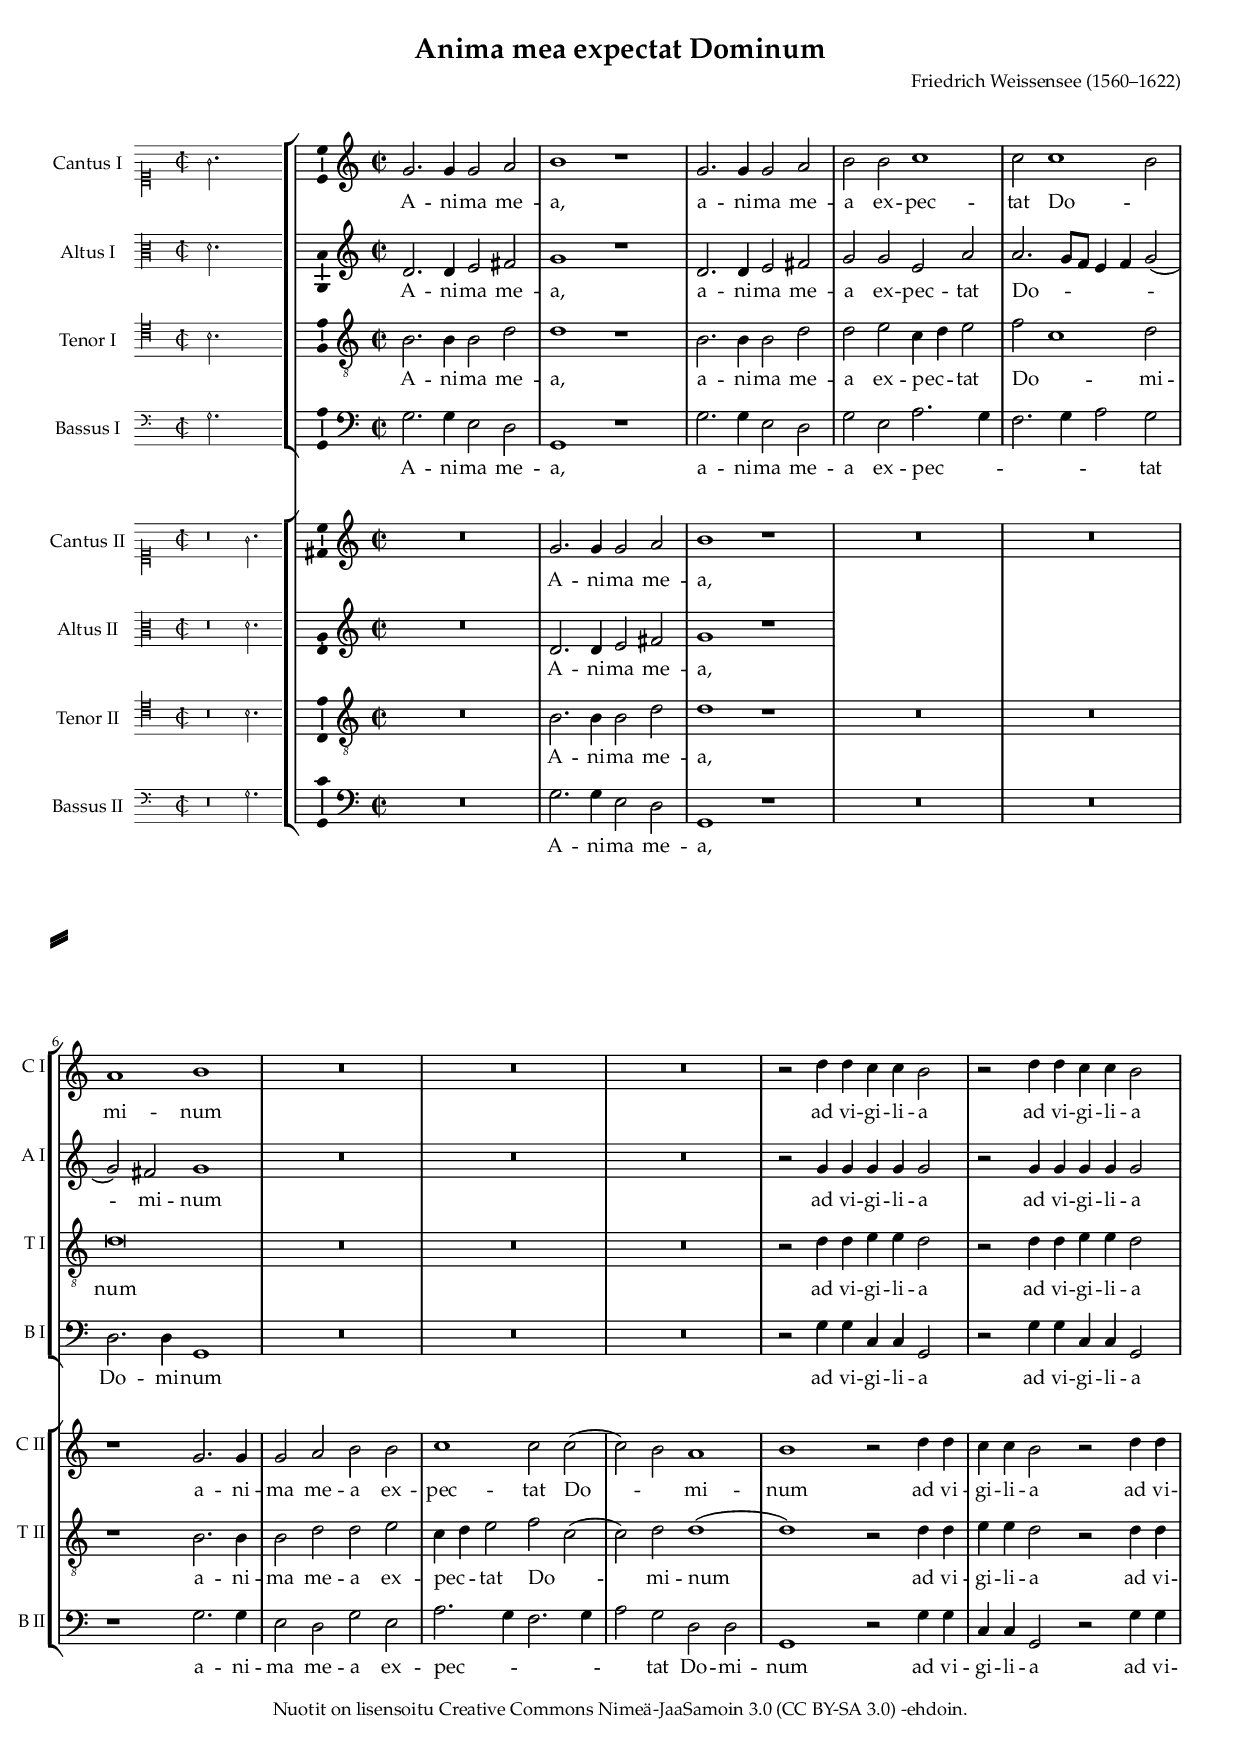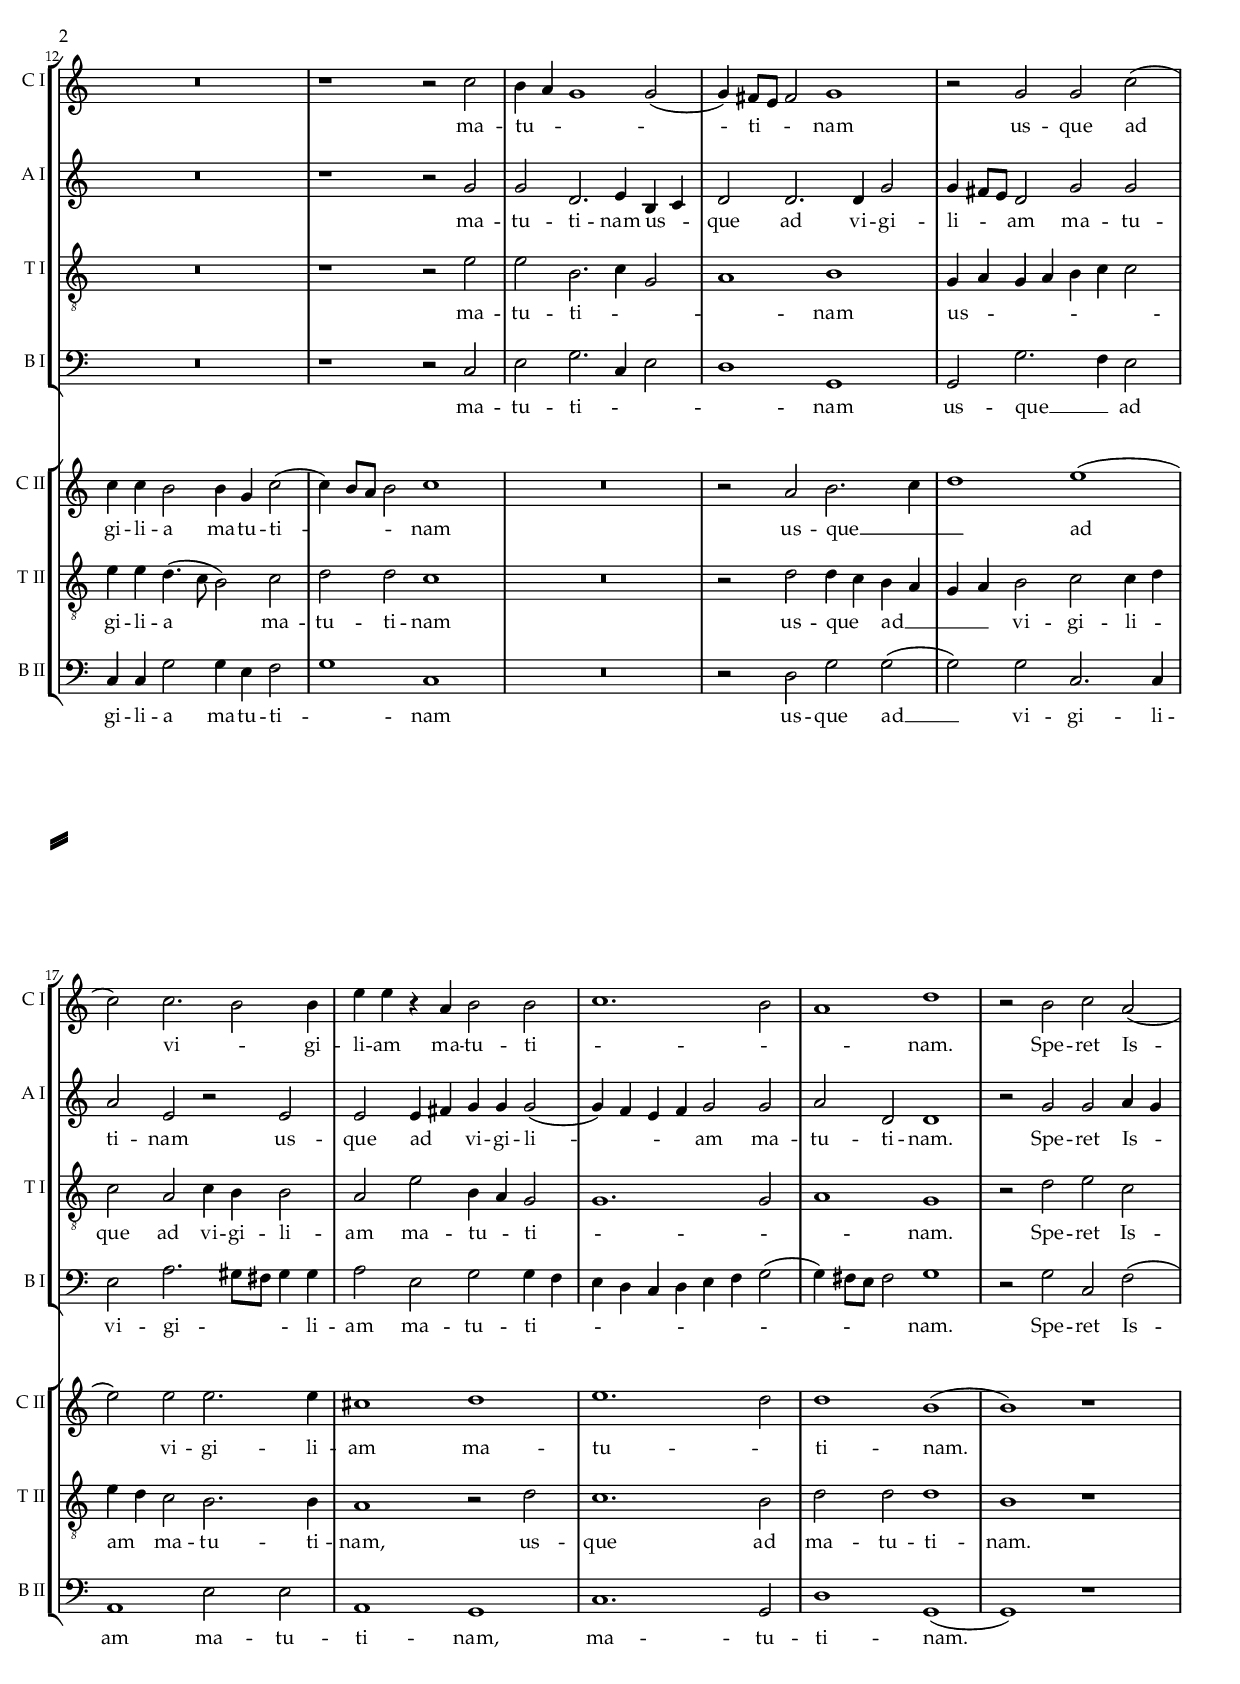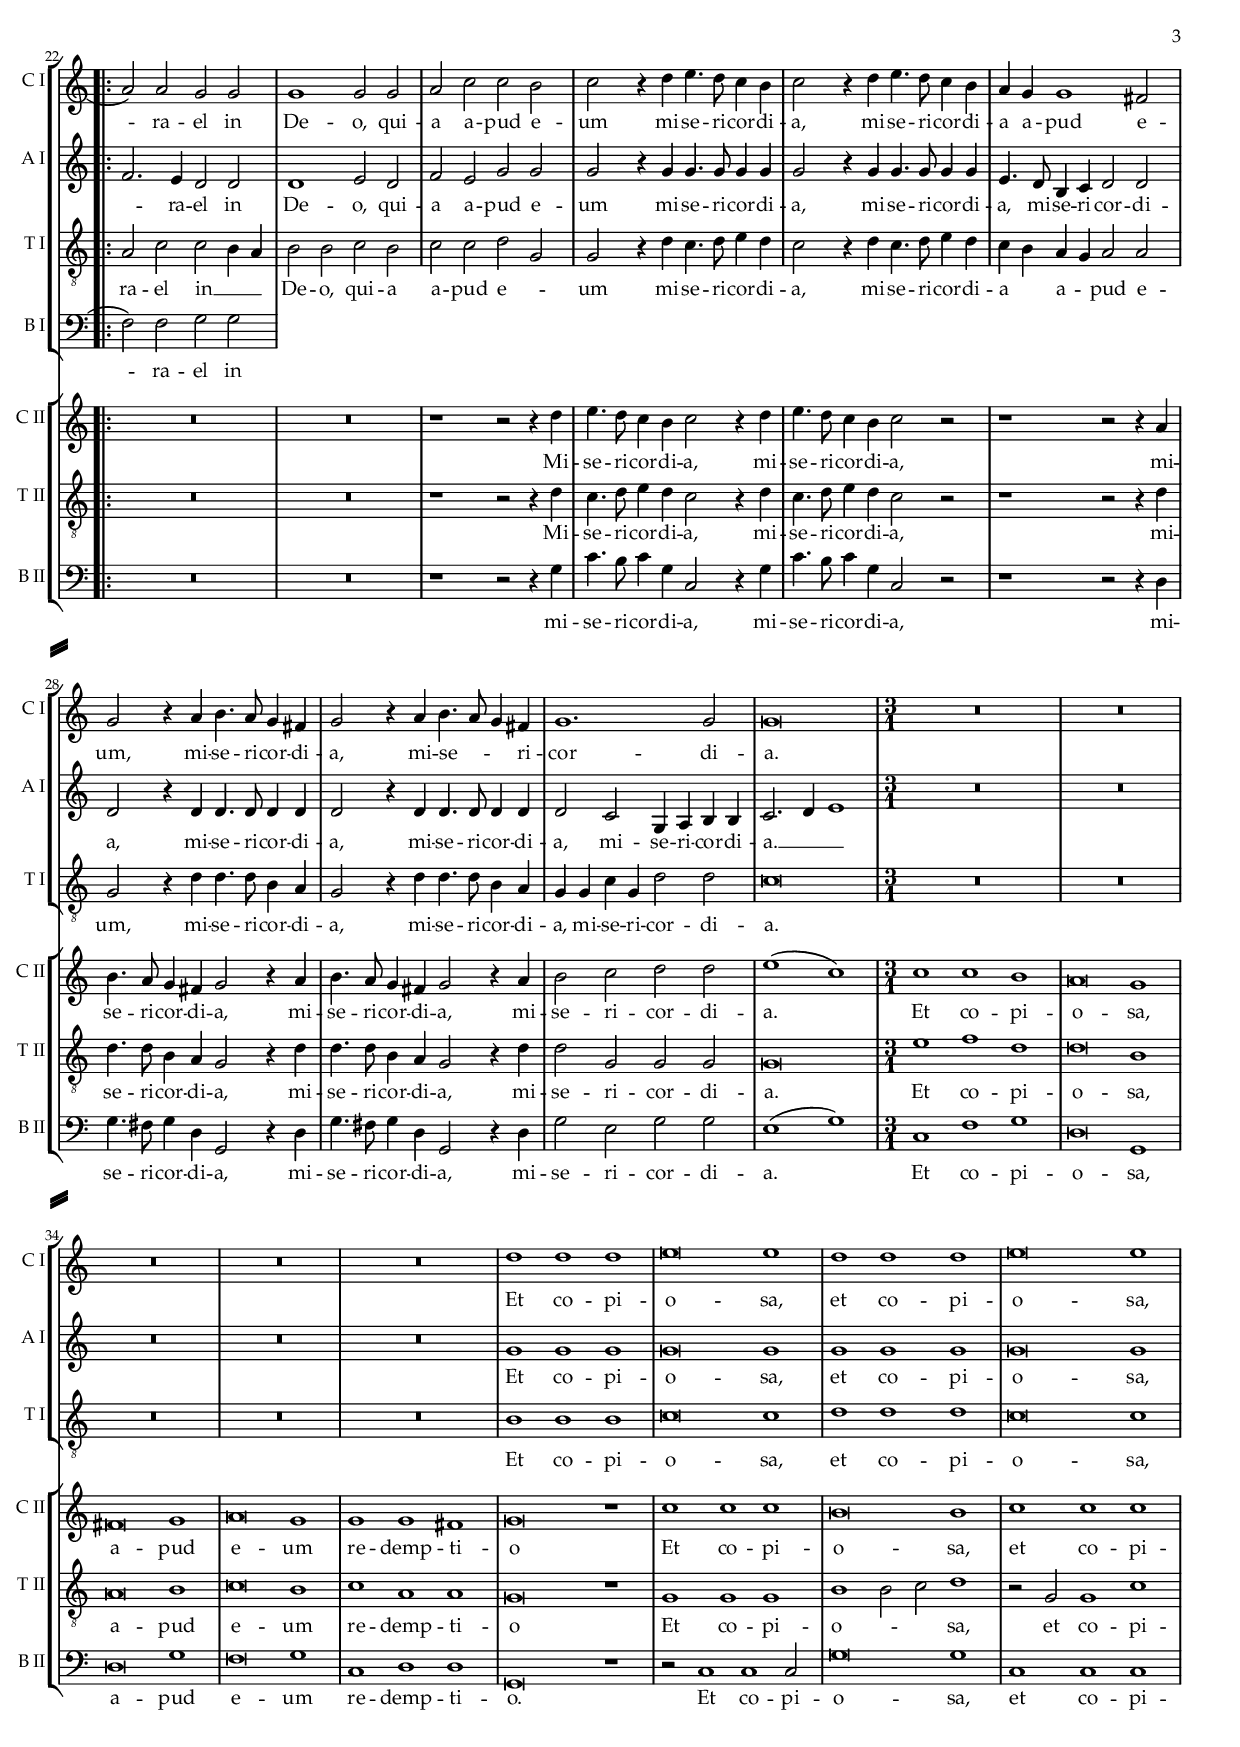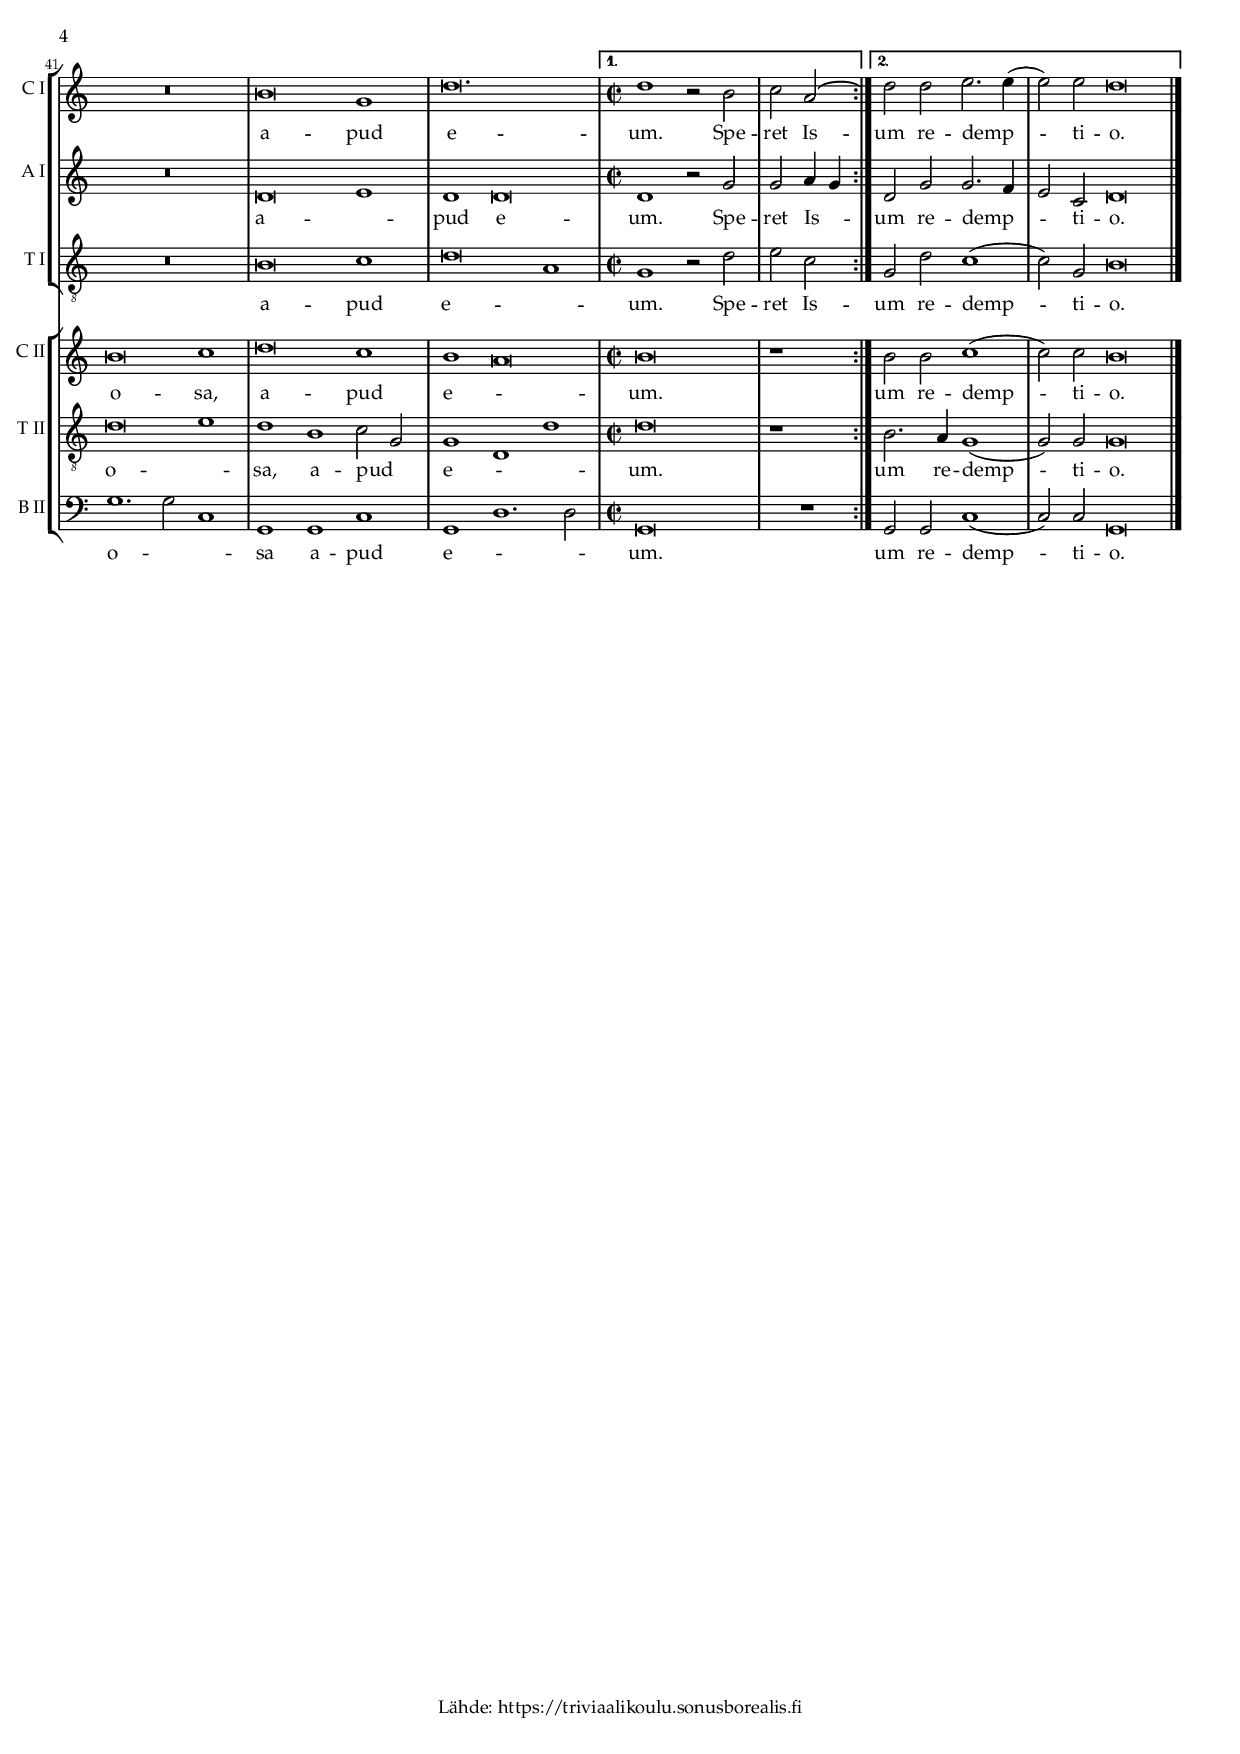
\version "2.19.49"
\include "suomi.ly"

#(set-global-staff-size 16)

global = {
%  \numericTimeSignature
  \time 2/2
	\set Timing.measureLength = #(ly:make-moment 4/2)
%  \autoBeamOff
  \key c \major
  \set Staff.midiInstrument = #"voice oohs"
}

stanzaOneLyricsChoirOne = \lyricmode {
    A -- ni -- ma me -- a,
    a -- ni -- ma me -- a ex -- pec -- tat Do -- _  mi -- num
    ad vi -- gi -- li -- a ad vi -- gi -- li -- a
    ma -- tu -- _ _ _ ti -- _ _ nam us -- que ad vi -- _ gi -- li -- am
    ma -- tu -- ti -- _ _ _ nam.
    Spe -- ret Is -- ra -- el in De -- o, qui -- a a -- pud e -- um
    mi -- se -- ri -- cor -- di -- a,
    mi -- se -- ri -- cor -- di -- a a -- pud e -- um,
    mi -- se -- ri -- cor -- di -- a,
    mi -- se -- _ _ ri -- cor -- di -- a.
    Et co -- pi -- o -- sa,
    et co -- pi -- o -- sa,
    a -- pud e -- um. Spe -- ret Is --
    um re -- demp -- _ ti -- o.
}

stanzaOneLyricsChoirOneAlto = \lyricmode {
    A -- ni -- ma me -- a,
    a -- ni -- ma me -- a ex -- pec -- tat Do -- _ _ _ _ _ mi -- num
    ad vi -- gi -- li -- a ad vi -- gi -- li -- a
    ma -- tu -- ti -- nam us -- _ que ad vi -- gi -- li -- _ _ am
    ma -- tu -- ti -- nam us -- que
    ad _ vi -- gi -- li -- _ _ _ am
    ma -- tu -- ti -- nam.
    Spe -- ret Is -- _ _ ra -- el in De -- o, qui -- a a -- pud e -- um
    mi -- se -- ri -- cor -- di -- a,
    mi -- se -- ri -- cor -- di -- a,
    mi -- se -- ri -- cor -- di -- a,
    mi -- se -- ri -- cor -- di -- a,
    mi -- se -- ri -- cor -- di -- a,
    mi -- se -- ri -- cor -- di -- a. __ _ _
    Et co -- pi -- o -- sa,
    et co -- pi -- o -- sa,
    a -- _ pud e -- um. Spe -- ret Is -- _
    um re -- demp -- _ _ ti -- o.
}

stanzaOneLyricsChoirOneTenore = \lyricmode {
  A -- ni -- ma me -- a,
  a -- ni -- ma me -- a ex -- pec -- _ tat Do -- _ mi -- num
  ad vi -- gi -- li -- a ad vi -- gi -- li -- a
  ma -- tu -- ti -- _ _ _ nam
  us -- _ _ _ _ _ _ que ad vi -- gi -- li -- am
  ma -- tu -- _ ti -- _ _ _ nam.
  Spe -- ret Is -- ra -- el in __ _ _ De -- o,
  qui -- a a -- pud e -- _ um
  mi -- se -- ri -- cor -- di -- a,
  mi -- se -- ri -- cor -- di -- a _ a -- _ pud e -- um,
  mi -- se -- ri -- cor -- di -- a,
  mi -- se -- ri -- cor -- di -- a,
  mi -- se -- ri -- cor -- di -- a.
  Et co -- pi -- o -- sa,
  et co -- pi -- o -- sa,
  a -- pud e -- _ um. Spe -- ret Is --
  um re -- demp -- ti -- o.
}

stanzaOneLyricsChoirOneBass = \lyricmode {
    A -- ni -- ma me -- a,
    a -- ni -- ma me -- a ex -- pec -- _ _ _ _ tat Do -- mi -- num
    ad vi -- gi -- li -- a ad vi -- gi -- li -- a
    ma -- tu -- ti -- _ _ _ nam us -- que __ _ ad vi -- gi -- _ _ _ li -- am
    ma -- tu -- ti -- _ _ _ _ _ _ _ _ _ _ _ nam.
    Spe -- ret Is -- ra -- el in De -- o, qui -- a a -- pud e -- um
    mi -- se -- ri -- cor -- di -- a,
    mi -- se -- ri -- cor -- di -- a a -- pud e -- um,
    mi -- se -- ri -- cor -- di -- a,
    mi -- se -- _ _ ri -- cor -- di -- a.
    Et co -- pi -- o -- sa,
    et co -- pi -- o -- sa,
    a -- pud e -- _ um. Spe -- ret Is --
    um re -- demp -- ti -- o.
}

stanzaOneLyricsChoirTwoSoprano = \lyricmode {
    A -- ni -- ma me -- a,
    a -- ni -- ma me -- a ex -- pec -- tat Do -- _  mi -- num
    ad vi -- gi -- li -- a ad vi -- gi -- li -- a
    ma -- tu -- ti -- _ _ _ nam us -- que __ _ _  ad vi -- gi -- li -- am
    ma -- tu -- _ ti -- nam.
    Mi -- se -- ri -- cor -- di -- a,
    mi -- se -- ri -- cor -- di -- a,
    mi -- se -- ri -- cor -- di -- a,
    mi -- se -- ri -- cor -- di -- a,
    mi -- se -- ri -- cor -- di -- a.
    Et co -- pi -- o -- sa,
    a -- pud e -- um re -- demp -- ti -- o
    Et co -- pi -- o -- sa,
    et co -- pi -- o -- sa,
    a -- pud e -- _ um.
    um re -- demp -- ti -- o.
}

stanzaOneLyricsChoirTwoAlto = \lyricmode {
    A -- ni -- ma me -- a,
    a -- ni -- ma me -- a ex -- pec -- tat Do -- _ _ _ _ _  mi -- num
    ad vi -- gi -- li -- a ad vi -- gi -- li -- a
    ma -- tu -- _ ti -- _ _ _ nam.
    Us -- que _ ad vi -- _ _ _ gi -- _ _ _ _ li -- am
    ad vi -- gi -- li -- am
    ma -- _ _ tu -- ti -- nam.
    Mi -- se -- ri -- cor -- di -- a,
    mi -- se -- ri -- cor -- di -- a,
    mi -- se -- ri -- cor -- di -- a,
    mi -- se -- ri -- cor -- di -- a,
    mi -- se -- ri -- cor -- di -- a.
    Et co -- pi -- o -- sa,
    a -- pud e -- um re -- demp -- ti -- o
    Et co -- pi -- o -- _ sa,
    et co -- pi -- o -- sa,
    a -- pud e -- um, e -- _ um.
    um re -- demp -- ti -- o.
}

stanzaOneLyricsChoirTwoTenore = \lyricmode {
    A -- ni -- ma me -- a,
    a -- ni -- ma me -- a ex -- pec -- _ tat Do -- _  mi -- num
    ad vi -- gi -- li -- a ad vi -- gi -- li -- a
    ma -- tu -- ti -- nam us -- que _  ad __ _ _ _
    vi -- gi -- li -- _ am _ ma -- tu -- ti -- nam,
    us -- que ad  ma -- tu -- ti -- nam.
    Mi -- se -- ri -- cor -- di -- a,
    mi -- se -- ri -- cor -- di -- a,
    mi -- se -- ri -- cor -- di -- a,
    mi -- se -- ri -- cor -- di -- a,
    mi -- se -- ri -- cor -- di -- a.
    Et co -- pi -- o -- sa,
    a -- pud e -- um re -- demp -- ti -- o
    Et co -- pi -- o -- _ _ sa,
    et co -- pi -- o -- _ sa,
    a -- pud _ e -- _ _ um.
    um re -- demp -- ti -- o.
}

stanzaOneLyricsChoirTwoBass = \lyricmode {
    A -- ni -- ma me -- a,
    a -- ni -- ma me -- a ex -- pec -- _ _ _ _ tat Do -- mi -- num
    ad vi -- gi -- li -- a ad vi -- gi -- li -- a
    ma -- tu -- ti -- _ nam us -- que ad __ vi -- gi -- li -- am
    ma -- tu -- ti -- nam, ma -- tu -- ti -- nam.
    mi -- se -- ri -- cor -- di -- a,
    mi -- se -- ri -- cor -- di -- a,
    mi -- se -- ri -- cor -- di -- a,
    mi -- se -- ri -- cor -- di -- a,
    mi -- se -- ri -- cor -- di -- a.
    Et co -- pi -- o -- sa,
    a -- pud e -- um re -- demp -- ti -- o.
    Et co -- pi -- o -- sa,
    et co -- pi -- o -- _ _ sa
    a -- pud e -- _ _ um.
    um re -- demp -- ti -- o.
}


% First choir

SopranoOneMusic = \relative c'' {
	\set Staff.instrumentName = #"Cantus I"
	\set Staff.shortInstrumentName = "C I"

	\incipit { \clef "mensural-c1" \key c \major \time 2/2 g'2. }

	g2. g4 g2 a | h1 r | g2. g4 g2 a | h h c1 |
	c2 c1 h2 | a1 h | R\breve | R\breve | R\breve |
	r2 d4 d c c h2 | r2 d4 d c c h2 | R\breve |
% 2
	r1 r2 c | h4 a g1 g2( | g4) fis8 e fis2 g1 | r2 g g c( |
	c2) c2. h2 h4 | e e r a, h2 h | c1. h2 |
	a1 d | r2 h c a( |
	\repeat volta 2 {
		a2) a g g | g1 g2 g |
% 3
		a c c h | c r4 d4 e4. d8 c4 h | c2 r4 d4 e4. d8 c4 h |
		a g g1 fis2 | g r4 a h4. a8 g4 fis | g2 r4 a h4. a8 g4 fis |
		g1. g2 | g\breve |
		\time 3/1
		\repeat unfold 5 R\breve. |
% 4
		d'1 d d | e\breve e1 | d d d | e\breve e1 | R\breve. |
		h\breve g1 | d'\breve. |
	}
	\alternative {
		{
			\time 2/2
			\set Timing.measureLength = #(ly:make-moment 4/2)
			d1 r2 h |
			\set Timing.measureLength = #(ly:make-moment 2/2)
			c
			\shape #'((0 . 0.1) (-1 . -0.7) (-2.5 . -1.5) (-3.5 . -1.3)) PhrasingSlur
			a\( <>\) |
		}
		{
			\set Timing.measureLength = #(ly:make-moment 4/2)
			d2 d e2. e4( |
			\set Timing.measureLength = #(ly:make-moment 6/2)
			e2) e d\breve \bar "|."
		}
	}
}

AltoOneMusic = \relative c' {
	\set Staff.instrumentName = #"Altus I"
	\set Staff.shortInstrumentName = "A I"

	\incipit { \clef "mensural-c3" \key c \major \time 2/2 d'2. }

	d2. d4 e2 fis | g1 r | d2. d4 e2 fis | g g e a |
	a2. g8 f e4 f g2( | g) fis g1 | R\breve | R\breve |
	R\breve | r2 g4 g g g g2 | r2 g4 g g g g2 | R\breve |
% 2
	r1 r2 g | g d2. e4 h c | d2 d2. d4 g2 | g4 fis8 e d2 g g |
	a e r e | e e4 fis g g g2( | g4) f e f g2  g |
	a d, d1 | r2 g g a4 g |
	\repeat volta 2 {
		f2. e4 d2 d | d1 e2 d |
% 3
		f e g g | g r4 g g4. g8 g4 g | g2 r4 g g4. g8 g4 g |
		e4. d8 h4 c d2 d | d r4 d d4. d8 d4 d | d2 r4 d d4. d8 d4 d |
		d2 c g4 a h h | c2. d4 e1 |
		\time 3/1
		\repeat unfold 5 R\breve. |
% 4
		g1 g g | g\breve g1 | g g g | g\breve g1 | R\breve. |
		d\breve e1 | d d\breve |
	}
	\alternative {
		{
			\time 2/2
			\set Timing.measureLength = #(ly:make-moment 4/2)
			d1 r2 g |
			\set Timing.measureLength = #(ly:make-moment 2/2)
			g a4 g |
		}
		{
			\set Timing.measureLength = #(ly:make-moment 4/2)
			d2 g g2. f4
			\set Timing.measureLength = #(ly:make-moment 6/2)
			e2 c d\breve \bar "|."
		}
	}
}

TenoreOneMusic = \relative c' {
	\set Staff.instrumentName = #"Tenor I"
	\set Staff.shortInstrumentName = "T I"

	\incipit { \clef "mensural-c4" \key c \major \time 2/2 h2. }

	\clef "treble_8"
	h2. h4 h2 d | d1 r | h2. h4 h2 d | d e c4 d e2 |
	f c1 d2 | d\breve | R\breve | R\breve | R\breve |
	r2 d4 d e e d2 | r2 d4 d e e d2 | R\breve |
% 2
	r1 r2 e2 | e h2. c4 g2 | a1 h | g4 a g a h c c2 |
	c a c4 h h2 | a e' h4 a g2 | g1. g2 | a1 g | r2 d' e c |
	\repeat volta 2 {
		a c c h4 a | h2 h c h |
% 3
		c c d g, | g r4 d' c4. d8 e4 d | c2 r4 d c4. d8 e4 d |
		c4 h a g a2 a | g r4 d' d4. d8 h4 a | g2 r4 d' d4. d8 h4 a |
		g g c g d'2 d | c\breve |
		\time 3/1
		\repeat unfold 5 R\breve. |
% 4
		h1 h h | c\breve c1 | d d d | c\breve c1 | R\breve. |
		h\breve c1 | d\breve a1 |
	}
	\alternative {
		{
			\time 2/2
			\set Timing.measureLength = #(ly:make-moment 4/2)
			g1 r2 d'2 |
			\set Timing.measureLength = #(ly:make-moment 2/2)
			e c |
		}
		{
			\set Timing.measureLength = #(ly:make-moment 4/2)
			g2 d' c1( |
			\set Timing.measureLength = #(ly:make-moment 6/2)
			c2) g h\breve \bar "|."
		}
	}
}

BassOneMusic = \relative c' {
	\set Staff.instrumentName = #"Bassus I"
	\set Staff.shortInstrumentName = "B I"

	\incipit { \clef "mensural-f" \key c \major \time 2/2 g2. }

	\clef bass
	g2. g4 e2 d | g,1 r | g'2. g4 e2 d | g e a2. g4 |
	f2. g4 a2 g | d2. d4 g,1 | \repeat unfold 3 R\breve |
	r2 g'4 g c, c g2 | r g'4 g c, c g2 | R\breve
% 2
	r1 r2 c | e g2. c,4 e2 | d1 g, | g2 g'2. f4 e2 |
	e a2. gis8 fis gis4 gis | a2 e g g4 f | e d c d e f g2( |
	g4) fis8 e fis2 g1 | r2 g c, f( | f) f g g |
}


% Second choir

SopranoTwoMusic = \relative c'' {
	\set Staff.instrumentName = #"Cantus II"
	\set Staff.shortInstrumentName = "C II"

	\incipit {
		\clef "mensural-c1" \key c \major \time 2/2
		r\breve g'2.
	}

	R\breve | g2. g4 g2 a | h1 r | R\breve |
	R\breve | r1 g2. g4 | g2 a  h h | c1 c2 c( |c ) h2 a1 |
	h r2 d4 d | c c h2 r2 d4 d | c c h2 h4 g c2( |
% 2
	c4) h8 a h2 c1 | R\breve | r2 a h2. c4 | d1 e( |
	e2) e e2. e4 | cis1 d | e1. d2 |
	d1 h( | h) r |
	\repeat volta 2 {
		R\breve | R\breve |
% 3
		r1 r2 r4 d | e4. d8 c4 h c2 r4 d | e4. d8 c4 h c2 r2 |
		r1 r2 r4 a | h4. a8 g4 fis g2 r4 a | h4. a8 g4 fis g2 r4 a |
		h2 c d d | e1( c) |
		\time 3/1
		c1 c h | a\breve g1 | fis\breve g1 | a\breve g1 |
% 4
		g g fis | g\breve r1 | c c c | h\breve h1 | c c c | h\breve c1 |
		d\breve c1 | h a\breve |
	}
	\alternative {
		{
			\time 2/2
			\set Timing.measureLength = #(ly:make-moment 4/2)
			h\breve |
			\set Timing.measureLength = #(ly:make-moment 2/2)
			r1 |
		}
		{
			\set Timing.measureLength = #(ly:make-moment 4/2)
			h2 h c1( |
			\set Timing.measureLength = #(ly:make-moment 6/2)
			c2) c h\breve \bar "|."
		}
	}
}

AltoTwoMusic = \relative c' {
	\set Staff.instrumentName = #"Altus II"
	\set Staff.shortInstrumentName = "A II"

	\incipit {
		\clef "mensural-c3" \key c \major \time 2/2
		r\breve d'2.
	}

	R\breve | d2. d4 e2 fis | g1 r |

}

TenoreTwoMusic = \relative c' {
	\set Staff.instrumentName = #"Tenor II"
	\set Staff.shortInstrumentName = "T II"

	\incipit {
		\clef "mensural-c4" \key c \major \time 2/2
		r\breve h2.
	}

	\clef "treble_8"
	R\breve | h2. h4 h2 d | d1 r | R\breve |
	R\breve | r1 h2. h4 | h2 d d e | c4 d e2 f c( |
	c) d d1( | d) r2 d4 d | e e d2 r2 d4 d | e e d4.( c8 h2) c |
% 2
	d d c1 | R\breve r2 d d4 c h a | g a h2 c c4 d |
	e d c2 h2. h4 | a1 r2 d | c1. h2 | d d d1 | h r |
	\repeat volta 2 {
		R\breve | R\breve |
% 3
		r1 r2 r4 d | c4. d8 e4 d c2 r4 d | c4. d8 e4 d c2 r2 |
		r1 r2 r4 d | d4. d8 h4 a g2 r4 d' | d4. d8 h4 a g2 r4 d' |
		d2 g, g g | g\breve |
		\time 3/1
		e'1 f d | d\breve h1 | a\breve h1 | c\breve h1 |
% 4
		c a a | g\breve r1 | g g g | h h2 c d1 | r2 g,2 g1 c |
		d\breve e1 | d h c2 g | g1 d d' |
		}
		\alternative {
			{
				\time 2/2
				\set Timing.measureLength = #(ly:make-moment 4/2)
				d\breve |
				\set Timing.measureLength = #(ly:make-moment 2/2)
				r1 |
			}
			{
				\set Timing.measureLength = #(ly:make-moment 4/2)
				h2. a4 g1(
				\set Timing.measureLength = #(ly:make-moment 6/2)
				g2) g g\breve \bar "|."
			}
	}
}


BassTwoMusic = \relative c' {
	\set Staff.instrumentName = #"Bassus II"
	\set Staff.shortInstrumentName = "B II"

	\incipit {
		\clef "mensural-f" \key c \major \time 2/2
		r\breve g2.
	}

	\clef bass
	R\breve | g2. g4 e2 d | g,1 r | R\breve |
	R\breve | r1 g'2. g4 | e2 d g e | a2. g4 f2. g4 |
	a2 g d d | g,1 r2 g'4 g | c, c g2 r g'4 g |
	c, c g'2 g4 e f2 |
% 2
	g1 c, | R\breve | r2 d g g( | g) g c,2. c4 |
	a1 e'2 e | a,1 g | c1. g2 | d'1 g,( | g) r1 |
	\repeat volta 2 {
		R\breve | R\breve |
		r1 r2 r4 g' | c4. h8 c4 g c,2 r4 g' |
		c4. h8 c4 g c,2 r | r1 r2 r4 d4 | g4. fis8 g4 d g,2 r4 d'4 |
		g4. fis8 g4 d g,2 r4 d' | g2 e g g | e1( g) |
		\time 3/1
		c,1 f g | d\breve g,1 | d'\breve g1 | f\breve g1 |
% 4
		c,1 d d | g,\breve r1 | r2 c1 c c2 | g'\breve  g1 |
		c, c c | g'1. g2 c,1 | g g c | g d'1. d2 |
	}
	\alternative {
		{
			\time 2/2
			\set Timing.measureLength = #(ly:make-moment 4/2)
			g,\breve |
			\set Timing.measureLength = #(ly:make-moment 2/2)
			R1
		}
		{
		  \set Timing.measureLength = #(ly:make-moment 4/2)
			g2 g c1( |
			\set Timing.measureLength = #(ly:make-moment 6/2)
			c2) c g\breve \bar "|."
		}
	}
}


#(set-global-staff-size 16)

\header {
  title = "Anima mea expectat Dominum"
%  subtitle = ""
  composer = "Friedrich Weissensee (1560–1622)"
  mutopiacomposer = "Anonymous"
%  instrument = "Voice (SATB)"
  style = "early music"
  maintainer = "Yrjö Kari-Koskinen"
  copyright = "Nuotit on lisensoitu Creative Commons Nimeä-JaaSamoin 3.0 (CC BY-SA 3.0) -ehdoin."
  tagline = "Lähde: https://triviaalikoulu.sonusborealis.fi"
}

\paper {
	system-separator-markup = \slashSeparator
    #(define fonts
        (make-pango-font-tree "Palatino"
                              "Nimbus Sans"
                              "Luxi Mono"
                              (/ staff-height pt 20)))
}



\score {
<<
  \new StaffGroup = choirOneStaff <<
    \new Staff <<
      \new Voice = "Soprano" {
		\global
        \SopranoOneMusic
      }
     \new Lyrics \lyricsto "Soprano" {
       \stanzaOneLyricsChoirOne
     }
    >>
    \new Staff <<
      \new Voice = "Alto" {
        \global
        \AltoOneMusic
      }
     \new Lyrics \lyricsto "Alto" {
       \stanzaOneLyricsChoirOneAlto
     }
    >>
    \new Staff <<
      \new Voice = "Tenore" {
        \global
        \TenoreOneMusic
      }
      \new Lyrics \lyricsto "Tenore" {
       \stanzaOneLyricsChoirOneTenore
      }
    >>
    \new Staff <<
      \new Voice = "Bass" {
        \global
        \BassOneMusic
      }
      \new Lyrics \lyricsto "Bass" {
       \stanzaOneLyricsChoirOneBass
      }
    >>
  >>

  \new StaffGroup = choirTwoStaff <<
    \new Staff <<
      \new Voice = "SopranoTwo" {
		\global
        \SopranoTwoMusic
      }
     \new Lyrics \lyricsto "SopranoTwo" {
       \stanzaOneLyricsChoirTwoSoprano
     }
    >>
    \new Staff <<
      \new Voice = "AltoTwo" {
        \global
        \AltoTwoMusic
      }
     \new Lyrics \lyricsto "AltoTwo" {
       \stanzaOneLyricsChoirTwoAlto
     }
    >>
    \new Staff <<
      \new Voice = "TenoreTwo" {
        \global
        \TenoreTwoMusic
      }
      \new Lyrics \lyricsto "TenoreTwo" {
       \stanzaOneLyricsChoirTwoTenore
      }
    >>
    \new Staff <<
      \new Voice = "BassTwo" {
        \global
        \BassTwoMusic
      }
      \new Lyrics \lyricsto "BassTwo" {
       \stanzaOneLyricsChoirTwoBass
      }
    >>
  >>
>>

  \layout {
    \context {
      \Staff
      \consists "Ambitus_engraver"
    }
    indent = 4\cm
    incipit-width = 2.5\cm
    \context {
     \Score
     \override VerticalAxisGroup.remove-first = ##t
    }
  }
}
